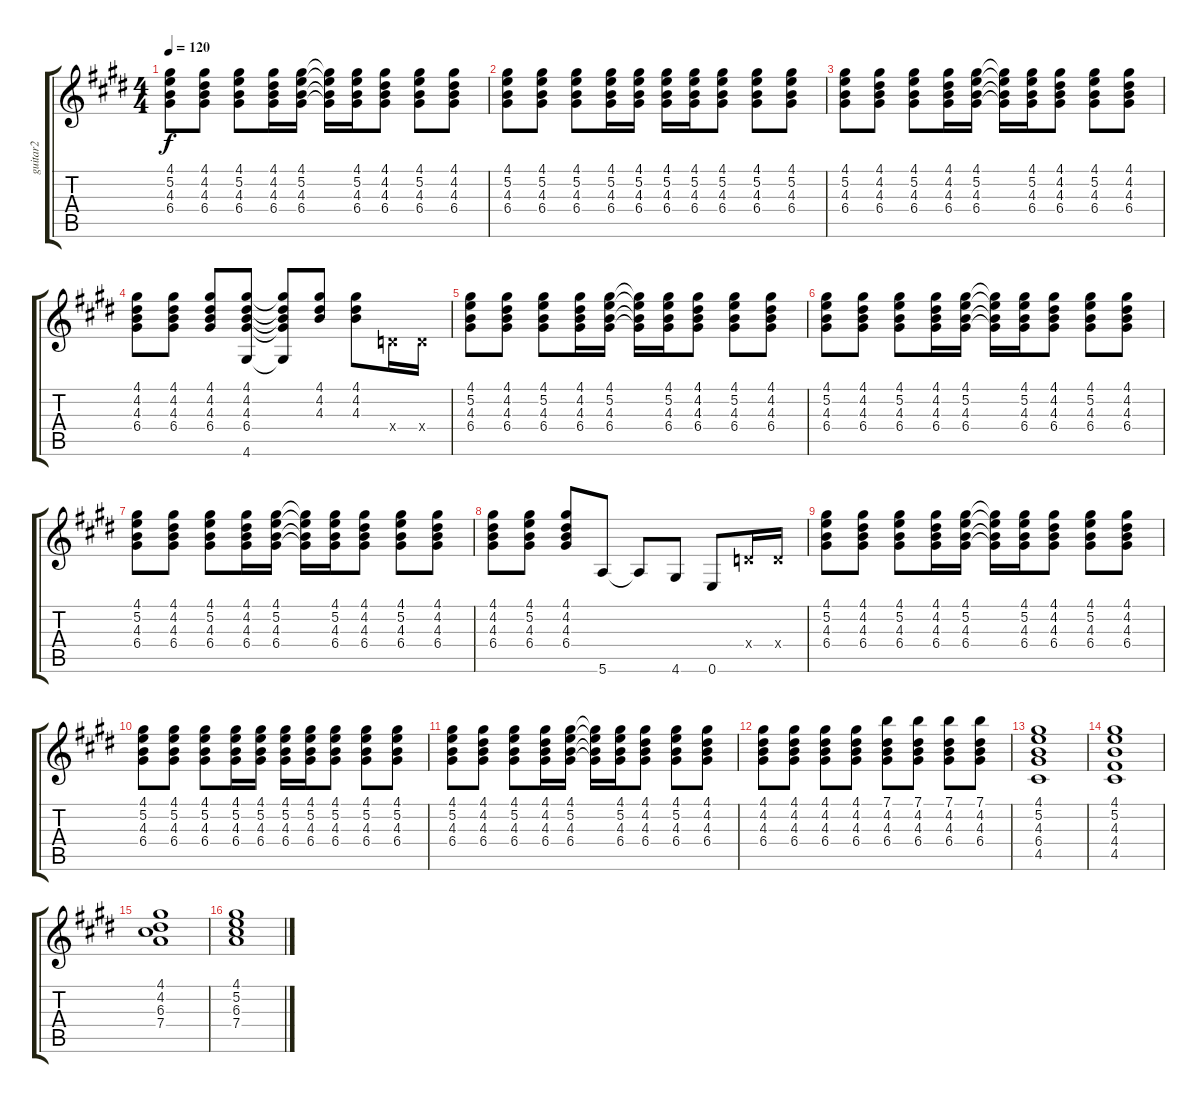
\track ("guitar2" "guitar2") {instrument electricguitarmuted}
\staff {score tabs}
\tuning (E4 B3 G3 D3 A2 E2) {hide}
\ts (4 4)
\tempo 120
\clef g2
\ks e
(4.1 5.2 4.3 6.4).8{dy f} (4.1 4.2 4.3 6.4).8 (4.1 5.2 4.3 6.4).8 (4.1 4.2 4.3 6.4).16 (4.1 5.2 4.3 6.4).16 (4.1{t} 5.2{t} 4.3{t} 6.4{t}).16 (4.1 5.2 4.3 6.4).16 (4.1 4.2 4.3 6.4).8 (4.1 5.2 4.3 6.4).8 (4.1 4.2 4.3 6.4).8 |
(4.1 5.2 4.3 6.4).8 (4.1 5.2 4.3 6.4).8 (4.1 5.2 4.3 6.4).8 (4.1 5.2 4.3 6.4).16 (4.1 5.2 4.3 6.4).16 (4.1 5.2 4.3 6.4).16 (4.1 5.2 4.3 6.4).16 (4.1 5.2 4.3 6.4).8 (4.1 5.2 4.3 6.4).8 (4.1 5.2 4.3 6.4).8 |
(4.1 5.2 4.3 6.4).8 (4.1 4.2 4.3 6.4).8 (4.1 5.2 4.3 6.4).8 (4.1 4.2 4.3 6.4).16 (4.1 5.2 4.3 6.4).16 (4.1{t} 5.2{t} 4.3{t} 6.4{t}).16 (4.1 5.2 4.3 6.4).16 (4.1 4.2 4.3 6.4).8 (4.1 5.2 4.3 6.4).8 (4.1 4.2 4.3 6.4).8 |
(4.1 4.2 4.3 6.4).8 (4.1 4.2 4.3 6.4).8 (4.1 4.2 4.3 6.4).8 (4.1 4.2 4.3 6.4 4.6).8 (4.1{t} 4.2{t} 4.3{t} 6.4{t} 4.6{t}).8 (4.1 4.2 4.3).8 (4.1 4.2 4.3).8 0.4{x}.16 0.4{x}.16 |
(4.1 5.2 4.3 6.4).8 (4.1 4.2 4.3 6.4).8 (4.1 5.2 4.3 6.4).8 (4.1 4.2 4.3 6.4).16 (4.1 5.2 4.3 6.4).16 (4.1{t} 5.2{t} 4.3{t} 6.4{t}).16 (4.1 5.2 4.3 6.4).16 (4.1 4.2 4.3 6.4).8 (4.1 5.2 4.3 6.4).8 (4.1 4.2 4.3 6.4).8 |
(4.1 5.2 4.3 6.4).8 (4.1 4.2 4.3 6.4).8 (4.1 5.2 4.3 6.4).8 (4.1 4.2 4.3 6.4).16 (4.1 5.2 4.3 6.4).16 (4.1{t} 5.2{t} 4.3{t} 6.4{t}).16 (4.1 5.2 4.3 6.4).16 (4.1 4.2 4.3 6.4).8 (4.1 5.2 4.3 6.4).8 (4.1 4.2 4.3 6.4).8 |
(4.1 5.2 4.3 6.4).8 (4.1 4.2 4.3 6.4).8 (4.1 5.2 4.3 6.4).8 (4.1 4.2 4.3 6.4).16 (4.1 5.2 4.3 6.4).16 (4.1{t} 5.2{t} 4.3{t} 6.4{t}).16 (4.1 5.2 4.3 6.4).16 (4.1 4.2 4.3 6.4).8 (4.1 5.2 4.3 6.4).8 (4.1 4.2 4.3 6.4).8 |
(4.1 4.2 4.3 6.4).8 (4.1 5.2 4.3 6.4).8 (4.1 4.2 4.3 6.4).8 5.6.8 5.6{t}.8 4.6.8 0.6.8 0.4{x}.16 0.4{x}.16 |
(4.1 5.2 4.3 6.4).8 (4.1 4.2 4.3 6.4).8 (4.1 5.2 4.3 6.4).8 (4.1 4.2 4.3 6.4).16 (4.1 5.2 4.3 6.4).16 (4.1{t} 5.2{t} 4.3{t} 6.4{t}).16 (4.1 5.2 4.3 6.4).16 (4.1 4.2 4.3 6.4).8 (4.1 5.2 4.3 6.4).8 (4.1 4.2 4.3 6.4).8 |
(4.1 5.2 4.3 6.4).8 (4.1 5.2 4.3 6.4).8 (4.1 5.2 4.3 6.4).8 (4.1 5.2 4.3 6.4).16 (4.1 5.2 4.3 6.4).16 (4.1 5.2 4.3 6.4).16 (4.1 5.2 4.3 6.4).16 (4.1 5.2 4.3 6.4).8 (4.1 5.2 4.3 6.4).8 (4.1 5.2 4.3 6.4).8 |
(4.1 5.2 4.3 6.4).8 (4.1 4.2 4.3 6.4).8 (4.1 5.2 4.3 6.4).8 (4.1 4.2 4.3 6.4).16 (4.1 5.2 4.3 6.4).16 (4.1{t} 5.2{t} 4.3{t} 6.4{t}).16 (4.1 5.2 4.3 6.4).16 (4.1 4.2 4.3 6.4).8 (4.1 5.2 4.3 6.4).8 (4.1 4.2 4.3 6.4).8 |
(4.1 4.2 4.3 6.4).8 (4.1 4.2 4.3 6.4).8 (4.1 4.2 4.3 6.4).8 (4.1 4.2 4.3 6.4).8 (7.1 4.2 4.3 6.4).8 (7.1 4.2 4.3 6.4).8 (7.1 4.2 4.3 6.4).8 (7.1 4.2 4.3 6.4).8 |
(4.1 5.2 4.3 6.4 4.5).1 |
(4.1 5.2 4.3 4.4 4.5).1 |
(4.1 4.2 6.3 7.4).1 |
(4.1 5.2 6.3 7.4).1
